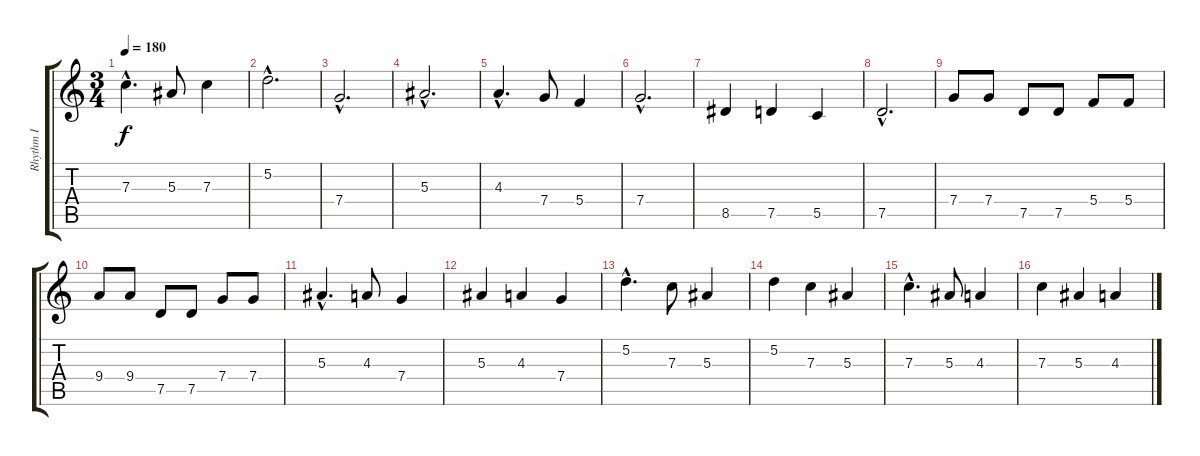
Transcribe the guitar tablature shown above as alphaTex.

\track ("Rhythm I" "Rhythm I") {instrument distortionguitar}
\staff {score tabs}
\tuning (D4 A3 F3 C3 G2 D2) {hide}
\ts (3 4)
\tempo 180
\clef g2
\ks c
7.3{hac}.4{d dy f} 5.3.8 7.3.4 |
5.2{hac}.2{d} |
7.4{hac}.2{d} |
5.3{hac}.2{d} |
4.3{hac}.4{d} 7.4.8 5.4.4 |
7.4{hac}.2{d} |
8.5.4 7.5.4 5.5.4 |
7.5{hac}.2{d} |
7.4.8 7.4.8 7.5.8 7.5.8 5.4.8 5.4.8 |
9.4.8 9.4.8 7.5.8 7.5.8 7.4.8 7.4.8 |
5.3{hac}.4{d} 4.3.8 7.4.4 |
5.3.4 4.3.4 7.4.4 |
5.2{hac}.4{d} 7.3.8 5.3.4 |
5.2.4 7.3.4 5.3.4 |
7.3{hac}.4{d} 5.3.8 4.3.4 |
7.3.4 5.3.4 4.3.4
